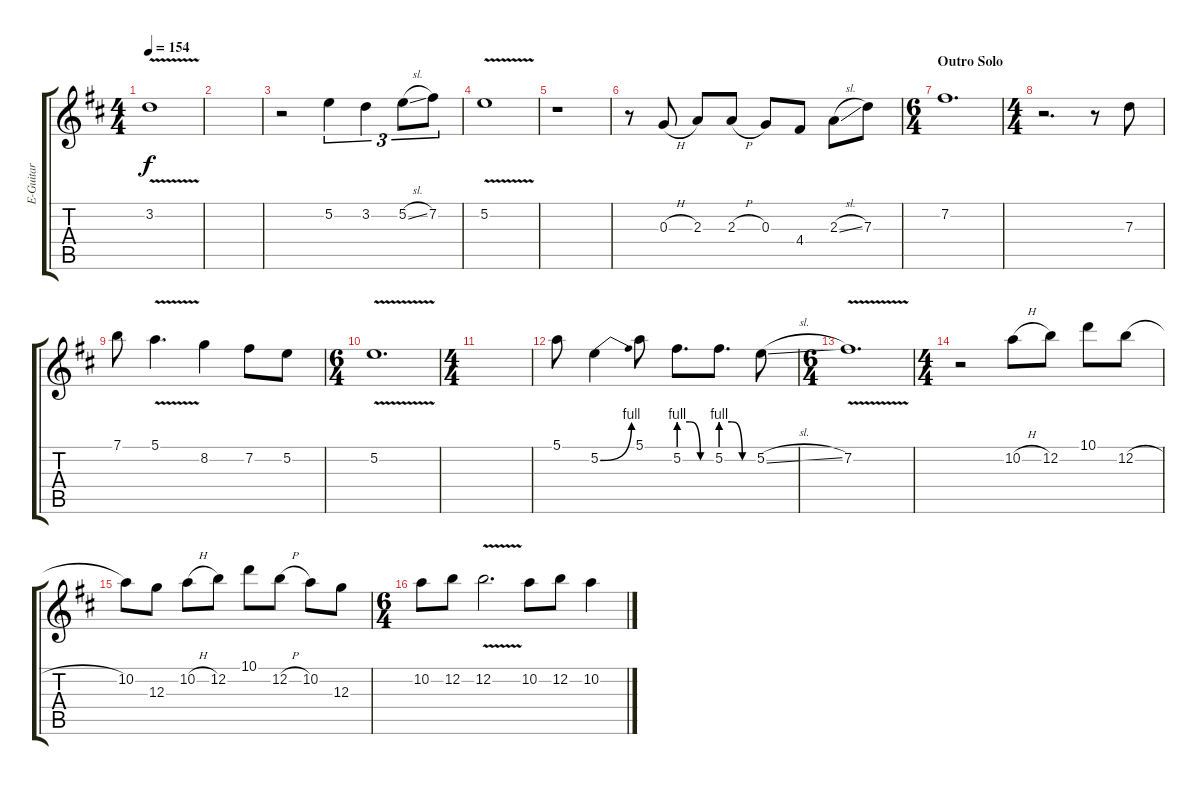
\track ("E-Guitar" "E-Guitar") {instrument overdrivenguitar}
\staff {score tabs}
\tuning (E4 B3 G3 D3 A2 E2) {hide}
\ts (4 4)
\tempo 154
\clef g2
\ks d
3.2{v}.1{dy f} |
|
r.2 5.2.4{tu (3 2)} 3.2.4{tu (3 2)} 5.2{sl}.8{tu (3 2)} 7.2.8{tu (3 2)} |
5.2{v}.1 |
r.1 |
r.8 0.3{h}.8 2.3.8 2.3{h}.8 0.3.8 4.4.8 2.3{sl}.8 7.3.8 |
\ts (6 4)
\section ("" "Outro Solo")
7.2.1{d} |
\ts (4 4)
r.2{d} r.8 7.3.8 |
7.1.8 5.1{v}.4{d} 8.2.4 7.2.8 5.2.8 |
\ts (6 4)
5.2{v}.1{d} |
\ts (4 4)
|
5.1.8 5.2{be (bend 0 0 60 4)}.4 5.1.8 5.2{be (custom 0 4 20 4 40 0 60 0)}.8{d} 5.2{be (custom 0 4 20 4 40 0 60 0)}.8{d} 5.2{sl}.8 |
\ts (6 4)
7.2{v}.1{d} |
\ts (4 4)
r.2 10.2{h}.8 12.2.8 10.1.8 12.2{h}.8 |
10.2.8 12.3.8 10.2{h}.8 12.2.8 10.1.8 12.2{h}.8 10.2.8 12.3.8 |
\ts (6 4)
10.2.8 12.2.8 12.2{v}.2{d} 10.2.8 12.2.8 10.2.4
